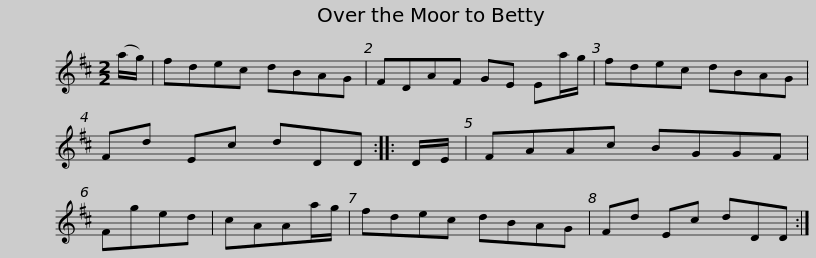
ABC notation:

X:1
L:1/8
M:2/2
I:linebreak $
K:D
V:1 treble
V:1
 (a/g/) | fdec dBAG | FDAF GE Ea/g/ | fdec dBAG | Fd Ec dDD :: %5
 D/E/ |$ FAAc BGGF | Fged | cAAa/g/ | fdec dBAG | %10
 Fd Ec dDD :| %11
